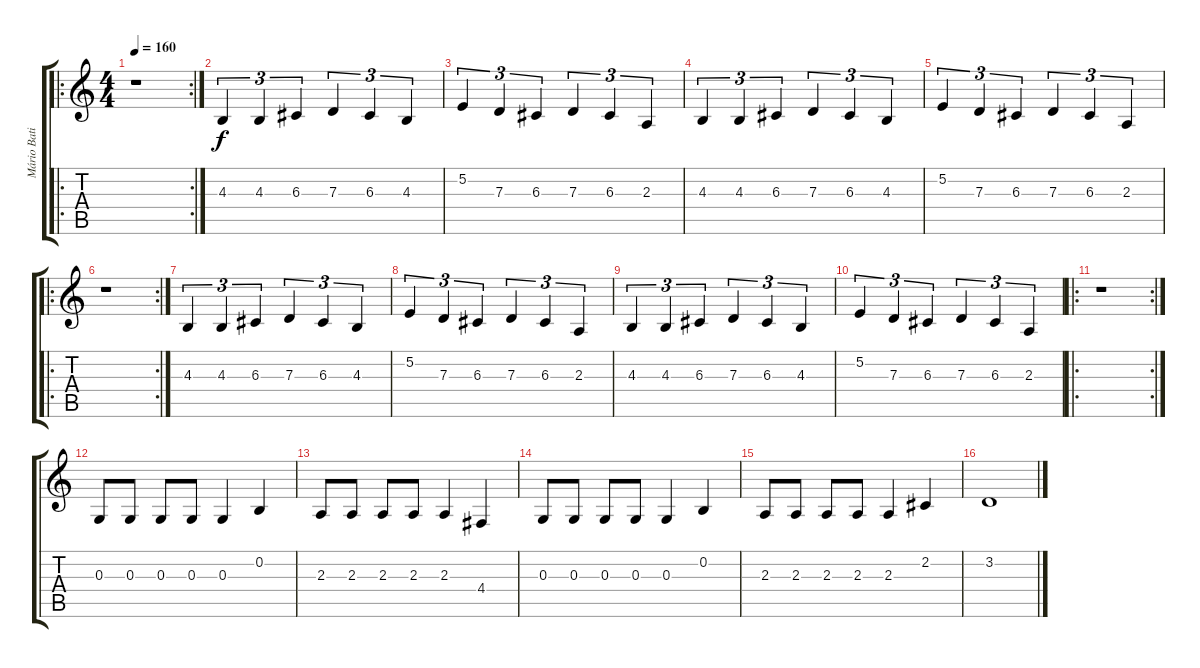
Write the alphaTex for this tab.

\track ("Mário Batista" "Mário Bati") {instrument lead1square}
\staff {score tabs}
\tuning (E4 B3 G3 D3 A2 E2) {hide}
\ro
\rc 2
\ts (4 4)
\tempo 160
\clef g2
\ks c
r.1{dy f} |
4.3.4{tu (3 2)} 4.3.4{tu (3 2)} 6.3.4{tu (3 2)} 7.3.4{tu (3 2)} 6.3.4{tu (3 2)} 4.3.4{tu (3 2)} |
5.2.4{tu (3 2)} 7.3.4{tu (3 2)} 6.3.4{tu (3 2)} 7.3.4{tu (3 2)} 6.3.4{tu (3 2)} 2.3.4{tu (3 2)} |
4.3.4{tu (3 2)} 4.3.4{tu (3 2)} 6.3.4{tu (3 2)} 7.3.4{tu (3 2)} 6.3.4{tu (3 2)} 4.3.4{tu (3 2)} |
5.2.4{tu (3 2)} 7.3.4{tu (3 2)} 6.3.4{tu (3 2)} 7.3.4{tu (3 2)} 6.3.4{tu (3 2)} 2.3.4{tu (3 2)} |
\ro
\rc 2
r.1 |
4.3.4{tu (3 2)} 4.3.4{tu (3 2)} 6.3.4{tu (3 2)} 7.3.4{tu (3 2)} 6.3.4{tu (3 2)} 4.3.4{tu (3 2)} |
5.2.4{tu (3 2)} 7.3.4{tu (3 2)} 6.3.4{tu (3 2)} 7.3.4{tu (3 2)} 6.3.4{tu (3 2)} 2.3.4{tu (3 2)} |
4.3.4{tu (3 2)} 4.3.4{tu (3 2)} 6.3.4{tu (3 2)} 7.3.4{tu (3 2)} 6.3.4{tu (3 2)} 4.3.4{tu (3 2)} |
5.2.4{tu (3 2)} 7.3.4{tu (3 2)} 6.3.4{tu (3 2)} 7.3.4{tu (3 2)} 6.3.4{tu (3 2)} 2.3.4{tu (3 2)} |
\ro
\rc 2
r.1 |
0.3.8 0.3.8 0.3.8 0.3.8 0.3.4 0.2.4 |
2.3.8 2.3.8 2.3.8 2.3.8 2.3.4 4.4.4 |
0.3.8 0.3.8 0.3.8 0.3.8 0.3.4 0.2.4 |
2.3.8 2.3.8 2.3.8 2.3.8 2.3.4 2.2.4 |
3.2.1
